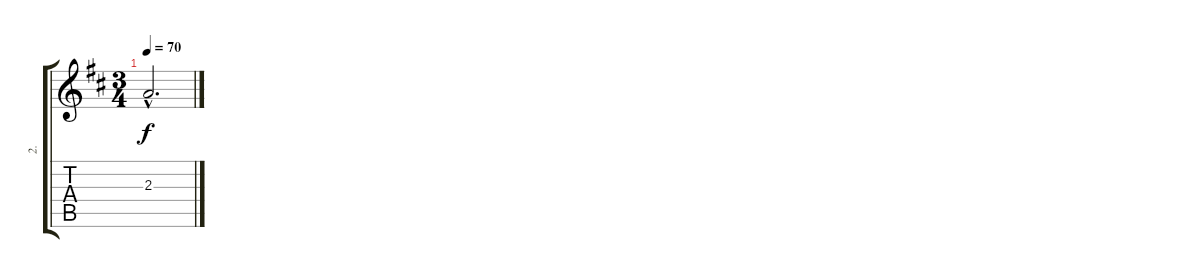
\track ("2." "2.") {instrument acousticguitarnylon}
\staff {score tabs}
\tuning (E4 B3 G3 D3 A2 E2) {hide}
\ts (3 4)
\tempo 70
\clef g2
\ks d
2.3{hac}.2{d dy f}
